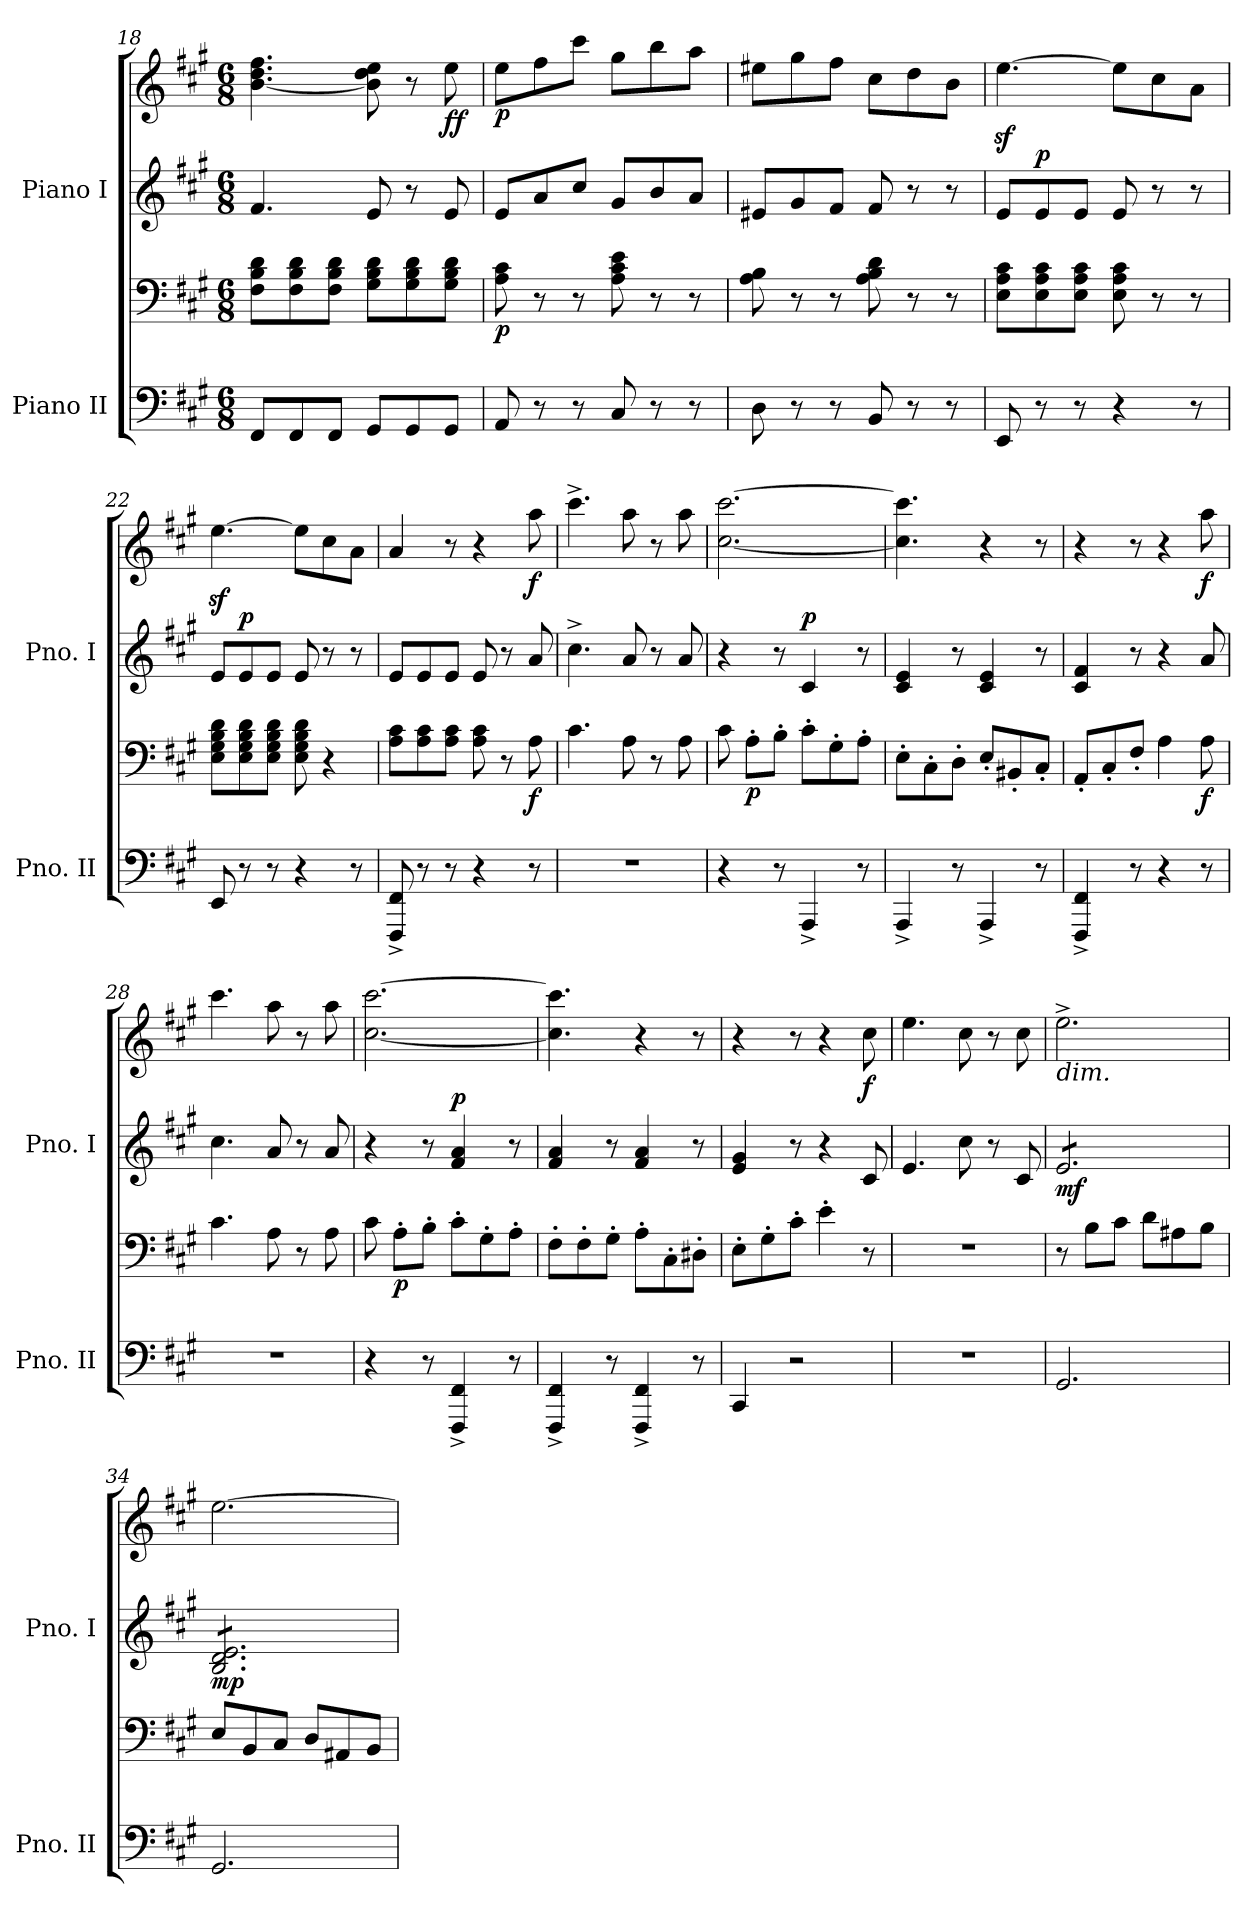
**kern	**kern	**dynam	**kern	**kern	**dynam
*part2	*part2	*part2	*part1	*part1	*part1
*staff4	*staff3	*staff3/4	*staff2	*staff1	*staff1/2
*I"Piano II	*	*	*I"Piano I	*	*
*I'Pno. II	*	*	*I'Pno. I	*	*
!!LO:LB:g=z
*clefF4	*clefF4	*	*clefG2	*clefG2	*
*k[f#c#g#]	*k[f#c#g#]	*	*k[f#c#g#]	*k[f#c#g#]	*
*M6/8	*M6/8	*	*M6/8	*M6/8	*
=18	=18	=18	=18	=18	=18
8FF#/L	8F#\ 8B\ 8d\L	.	4.f#/	[4.b\ 4.dd\ 4.ff#\	.
8FF#/	8F#\ 8B\ 8d\	.	.	.	.
8FF#/J	8F#\ 8B\ 8d\J	.	.	.	.
8GG#/L	8G#\ 8B\ 8d\L	.	8e/	8b\] 8dd\ 8ee\	.
8GG#/	8G#\ 8B\ 8d\	.	8r	8r	.
!	!	!	!	!	!LO:DY:b
8GG#/J	8G#\ 8B\ 8d\J	.	8e/	8ee\	ff
=19	=19	=19	=19	=19	=19
!	!	!LO:DY:b	!	!	!LO:DY:b
8AA/	8A\ 8c#\	p	8e/L	8ee\L	p
8r	8r	.	8a/	8ff#\	.
8r	8r	.	8cc#/J	8ccc#\J	.
8C#/	8A\ 8c#\ 8e\	.	8g#/L	8gg#\L	.
8r	8r	.	8b/	8bb\	.
8r	8r	.	8a/J	8aa\J	.
=20	=20	=20	=20	=20	=20
8D\	8A\ 8B\	.	8e#X/L	8ee#X\L	.
8r	8r	.	8g#/	8gg#\	.
8r	8r	.	8f#/J	8ff#\J	.
8BB/	8A\ 8B\ 8d\	.	8f#/	8cc#\L	.
8r	8r	.	8r	8dd\	.
8r	8r	.	8r	8b\J	.
=21	=21	=21	=21	=21	=21
8EE/	8E\ 8A\ 8c#\L	.	8e/L	[4.eez<\	.
!	!	!	!	!	!LO:DY:a=2
8r	8E\ 8A\ 8c#\	.	8e/	.	p
8r	8E\ 8A\ 8c#\J	.	8e/J	.	.
4r	8E\ 8A\ 8c#\	.	8e/	8ee\L]	.
.	8r	.	8r	8cc#\	.
8r	8r	.	8r	8a\J	.
=22	=22	=22	=22	=22	=22
8EE/	8E\ 8G#\ 8B\ 8d\L	.	8e/L	[4.eez<\	.
!	!	!	!	!	!LO:DY:a=2
8r	8E\ 8G#\ 8B\ 8d\	.	8e/	.	p
8r	8E\ 8G#\ 8B\ 8d\J	.	8e/J	.	.
4r	8E\ 8G#\ 8B\ 8d\	.	8e/	8ee\L]	.
.	4r	.	8r	8cc#\	.
8r	.	.	8r	8a\J	.
=23	=23	=23	=23	=23	=23
8FFF#/^ 8FF#/^	8A\ 8c#\L	.	8e/L	4a/	.
8r	8A\ 8c#\	.	8e/	.	.
8r	8A\ 8c#\J	.	8e/J	8r	.
4r	8A\ 8c#\	.	8e/	4r	.
.	8r	.	8r	.	.
!	!	!LO:DY:b	!	!	!LO:DY:b
8r	8A\	f	8a/	8aa\	f
=24	=24	=24	=24	=24	=24
2.r	4.c#\	.	4.cc#^\	4.ccc#^\	.
.	8A\	.	8a/	8aa\	.
.	8r	.	8r	8r	.
.	8A\	.	8a/	8aa\	.
!!LO:PB:g=z
=25	=25	=25	=25	=25	=25
4r	8c#\	.	4r	[2.cc#\ [2.ccc#\	.
!	!	!LO:DY:b	!	!	!
.	8A'\L	p	.	.	.
8r	8B'\J	.	8r	.	.
!	!	!	!	!	!LO:DY:a=2
4AAA^/	8c#'\L	.	4c#/	.	p
.	8G#'\	.	.	.	.
8r	8A'\J	.	8r	.	.
=26	=26	=26	=26	=26	=26
4AAA^/	8E'\L	.	4c#/ 4e/	4.cc#\] 4.ccc#\]	.
.	8C#'\	.	.	.	.
8r	8D'\J	.	8r	.	.
4AAA^/	8E'/L	.	4c#/ 4e/	4r	.
.	8BB#X'/	.	.	.	.
8r	8C#'/J	.	8r	8r	.
=27	=27	=27	=27	=27	=27
4FFF#/^ 4FF#/^	8AA'/L	.	4c#/ 4f#/	4r	.
.	8C#'/	.	.	.	.
8r	8F#'/J	.	8r	8r	.
4r	4A\	.	4r	4r	.
!	!	!LO:DY:b	!	!	!LO:DY:b
8r	8A\	f	8a/	8aa\	f
=28	=28	=28	=28	=28	=28
2.r	4.c#\	.	4.cc#\	4.ccc#\	.
.	8A\	.	8a/	8aa\	.
.	8r	.	8r	8r	.
.	8A\	.	8a/	8aa\	.
=29	=29	=29	=29	=29	=29
4r	8c#\	.	4r	[2.cc#\ [2.ccc#\	.
!	!	!LO:DY:b	!	!	!
.	8A'\L	p	.	.	.
8r	8B'\J	.	8r	.	.
!	!	!	!	!	!LO:DY:a=2
4FFF#/^ 4FF#/^	8c#'\L	.	4f#/ 4a/	.	p
.	8G#'\	.	.	.	.
8r	8A'\J	.	8r	.	.
=30	=30	=30	=30	=30	=30
4FFF#/^ 4FF#/^	8F#'\L	.	4f#/ 4a/	4.cc#\] 4.ccc#\]	.
.	8F#'\	.	.	.	.
8r	8G#'\J	.	8r	.	.
4FFF#/^ 4FF#/^	8A'\L	.	4f#/ 4a/	4r	.
.	8C#'\	.	.	.	.
8r	8D#X'\J	.	8r	8r	.
=31	=31	=31	=31	=31	=31
4CC#/	8E'\L	.	4e/ 4g#/	4r	.
.	8G#'\	.	.	.	.
2r	8c#'\J	.	8r	8r	.
.	4e'\	.	4r	4r	.
!	!	!	!	!	!LO:DY:b
.	8r	.	8c#/	8cc#\	f
=32	=32	=32	=32	=32	=32
2.r	2.r	.	4.e/	4.ee\	.
.	.	.	8cc#\	8cc#\	.
.	.	.	8r	8r	.
.	.	.	8c#/	8cc#\	.
=33	=33	=33	=33	=33	=33
!	!	!	!	!LO:TX:b:i:t=dim.	!
!	!	!	!	!	!LO:DY:b=2
*	*	*	*tremolo	*	*
2.GG#/	8r	.	8e/L	2.ee^\	mf
.	8B\L	.	8e/	.	.
.	8c#\J	.	8e/	.	.
.	8d\L	.	8e/	.	.
.	8A#X\	.	8e/	.	.
.	8B\J	.	8e/J	.	.
!!LO:LB:g=z
=34	=34	=34	=34	=34	=34
!	!	!	!	!	!LO:DY:b=2
2.GG#/	8E/L	.	8B/ 8d/ 8e/L	[2.ee\	mp
.	8BB/	.	8B/ 8d/ 8e/	.	.
.	8C#/J	.	8B/ 8d/ 8e/	.	.
.	8D/L	.	8B/ 8d/ 8e/	.	.
.	8AA#X/	.	8B/ 8d/ 8e/	.	.
.	8BB/J	.	8B/ 8d/ 8e/J	.	.
*	*	*	*Xtremolo	*	*
=	=	=	=	=	=
*-	*-	*-	*-	*-	*-
